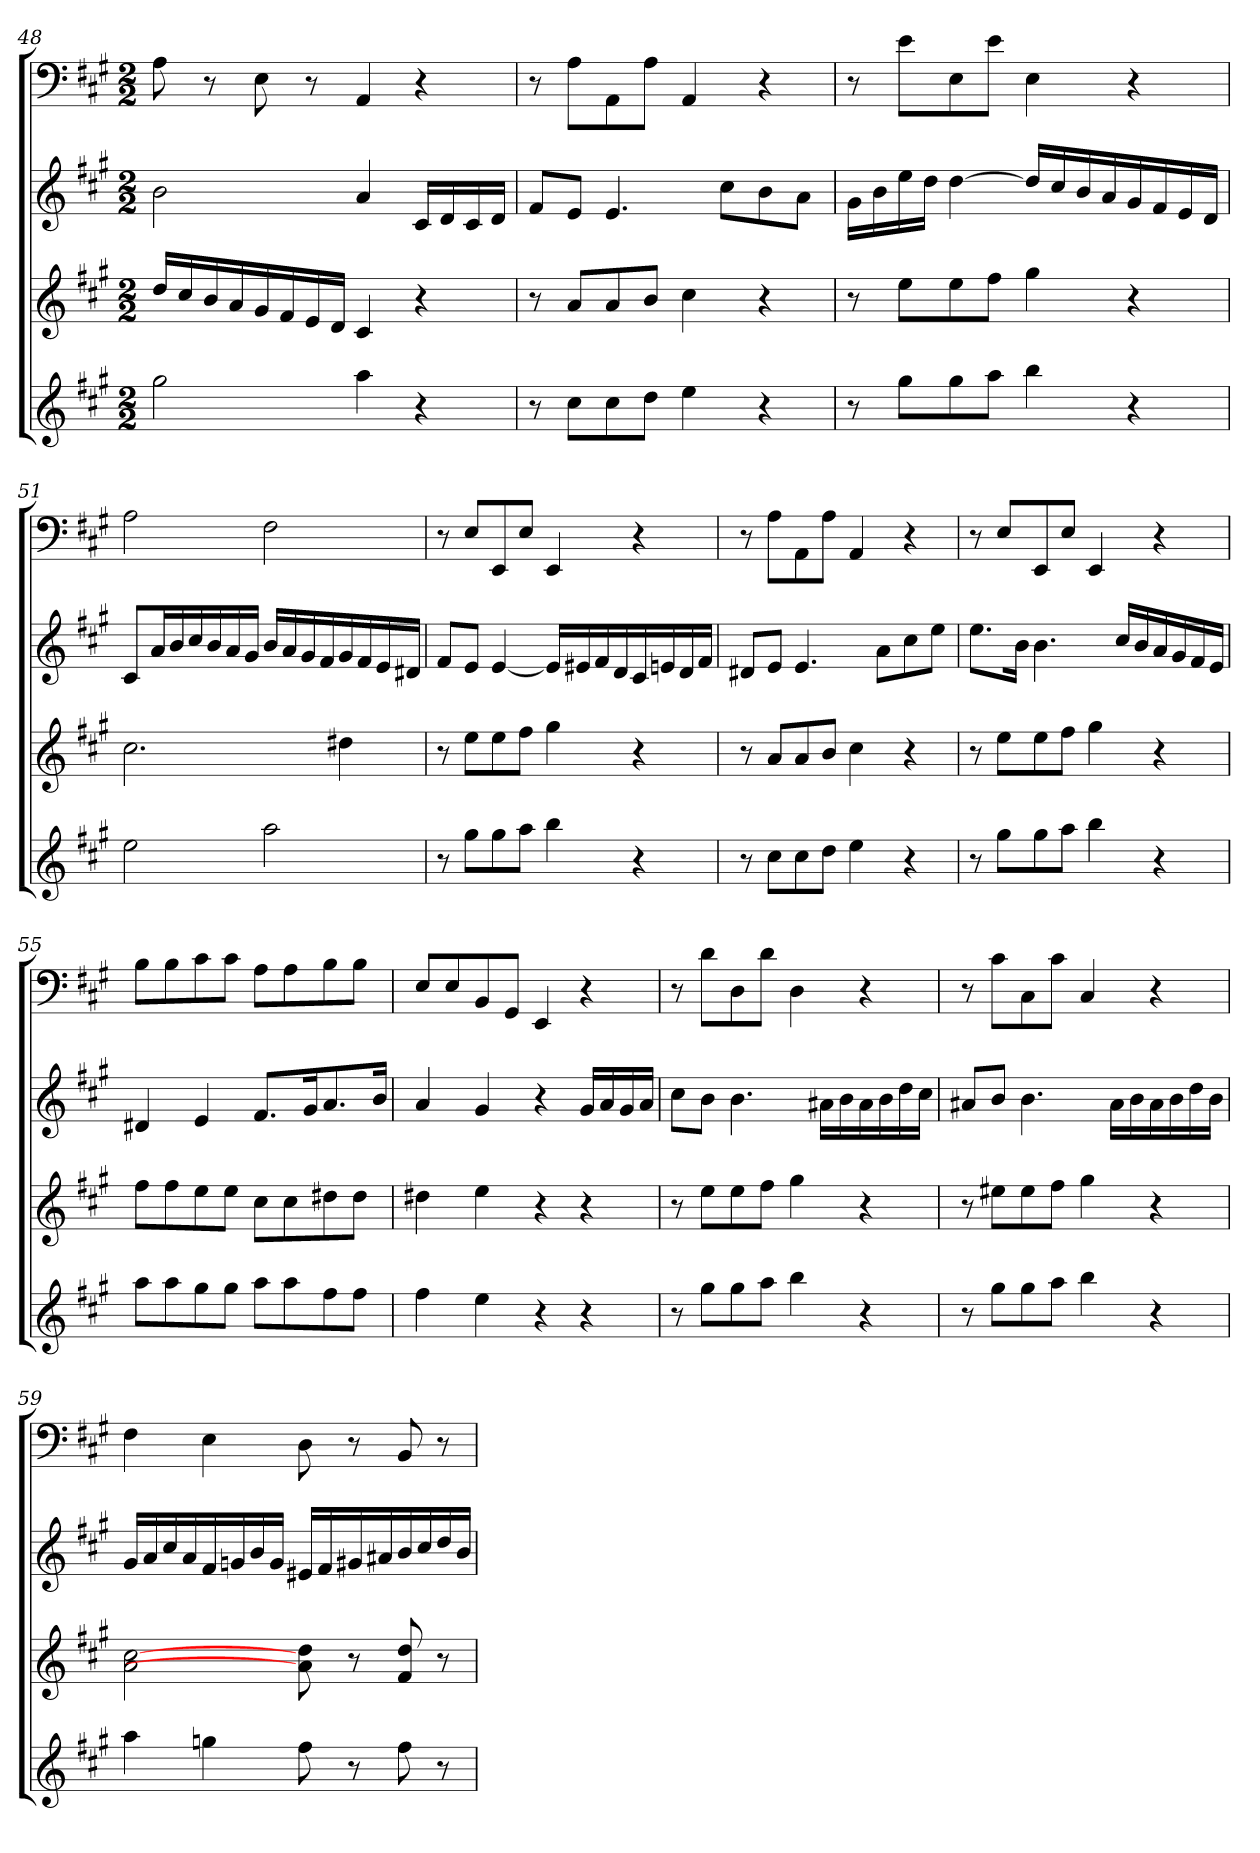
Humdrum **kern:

**kern	**kern	**kern	**kern
*part4	*part3	*part2	*part1
*staff4	*staff3	*staff2	*staff1
*k[f#c#g#]	*k[f#c#g#]	*k[f#c#g#]	*k[f#c#g#]
*A:	*A:	*A:	*A:
*M2/2	*M2/2	*M2/2	*M2/2
=48	=48	=48	=48
2gg#	16ddLL	2b	8A
.	16cc#	.	.
.	16b	.	8r
.	16a	.	.
.	16g#	.	8E
.	16f#	.	.
.	16e	.	8r
.	16dJJ	.	.
4aa	4c#	4a	4AA
4r	4r	16c#LL	4r
.	.	16d	.
.	.	16c#	.
.	.	16dJJ	.
=49	=49	=49	=49
8r	8r	8f#L	8r
8cc#L	8aL	8eJ	8AL
8cc#	8a	4.e	8AA
8ddJ	8bJ	.	8AJ
4ee	4cc#	.	4AA
.	.	8cc#L	.
4r	4r	8b	4r
.	.	8aJ	.
=50	=50	=50	=50
8r	8r	16g#LL	8r
.	.	16b	.
8gg#L	8eeL	16ee	8eL
.	.	16ddJJ	.
8gg#	8ee	[4dd	8E
8aaJ	8ff#J	.	8eJ
4bb	4gg#	16ddLL]	4E
.	.	16cc#	.
.	.	16b	.
.	.	16a	.
4r	4r	16g#	4r
.	.	16f#	.
.	.	16e	.
.	.	16dJJ	.
=51	=51	=51	=51
2ee	2.cc#	8c#L	2A
.	.	16aL	.
.	.	16b	.
.	.	16cc#	.
.	.	16b	.
.	.	16a	.
.	.	16g#JJ	.
2aa	.	16bLL	2F#
.	.	16a	.
.	.	16g#	.
.	.	16f#	.
.	4dd#X	16g#	.
.	.	16f#	.
.	.	16e	.
.	.	16d#XJJ	.
=52	=52	=52	=52
8r	8r	8f#L	8r
8gg#L	8eeL	8eJ	8EL
8gg#	8ee	[4e	8EE
8aaJ	8ff#J	.	8EJ
4bb	4gg#	16eLL]	4EE
.	.	16e#X	.
.	.	16f#	.
.	.	16d	.
4r	4r	16c#	4r
.	.	16en	.
.	.	16d	.
.	.	16f#JJ	.
=53	=53	=53	=53
8r	8r	8d#XL	8r
8cc#L	8aL	8eJ	8AL
8cc#	8a	4.e	8AA
8ddJ	8bJ	.	8AJ
4ee	4cc#	.	4AA
.	.	8aL	.
4r	4r	8cc#	4r
.	.	8eeJ	.
=54	=54	=54	=54
8r	8r	8.eeL	8r
8gg#L	8eeL	.	8EL
.	.	16bJk	.
8gg#	8ee	4.b	8EE
8aaJ	8ff#J	.	8EJ
4bb	4gg#	.	4EE
.	.	16cc#LL	.
.	.	16b	.
4r	4r	16a	4r
.	.	16g#	.
.	.	16f#	.
.	.	16eJJ	.
=55	=55	=55	=55
8aaL	8ff#L	4d#X	8BL
8aa	8ff#	.	8B
8gg#	8ee	4e	8c#
8gg#J	8eeJ	.	8c#J
8aaL	8cc#L	8.f#L	8AL
8aa	8cc#	.	8A
.	.	16g#K	.
8ff#	8dd#X	8.a	8B
8ff#J	8dd#J	.	8BJ
.	.	16bJk	.
=56	=56	=56	=56
4ff#	4dd#X	4a	8EL
.	.	.	8E
4ee	4ee	4g#	8BB
.	.	.	8GG#J
4r	4r	4r	4EE
4r	4r	16g#LL	4r
.	.	16a	.
.	.	16g#	.
.	.	16aJJ	.
=57	=57	=57	=57
8r	8r	8cc#L	8r
8gg#L	8eeL	8bJ	8dL
8gg#	8ee	4.b	8D
8aaJ	8ff#J	.	8dJ
4bb	4gg#	.	4D
.	.	16a#XLL	.
.	.	16b	.
4r	4r	16a#	4r
.	.	16b	.
.	.	16dd	.
.	.	16cc#JJ	.
=58	=58	=58	=58
8r	8r	8a#XL	8r
8gg#L	8ee#XL	8bJ	8c#L
8gg#	8ee#	4.b	8C#
8aaJ	8ff#J	.	8c#J
4bb	4gg#	.	4C#
.	.	16a#LL	.
.	.	16b	.
4r	4r	16a#	4r
.	.	16b	.
.	.	16dd	.
.	.	16bJJ	.
=59	=59	=59	=59
4aa	2a [2cc#	16g#LL	4F#
.	.	16a	.
.	.	16cc#	.
.	.	16a	.
4ggn	.	16f#	4E
.	.	16gn	.
.	.	16b	.
.	.	16gJJ	.
8ff#	8a] 8dd	16e#XLL	8D
.	.	16f#	.
8r	8r	16g#X	8r
.	.	16a#X	.
8ff#	8f# 8dd	16b	8BB
.	.	16cc#	.
8r	8r	16dd	8r
.	.	16bJJ	.
=	=	=	=
*-	*-	*-	*-
